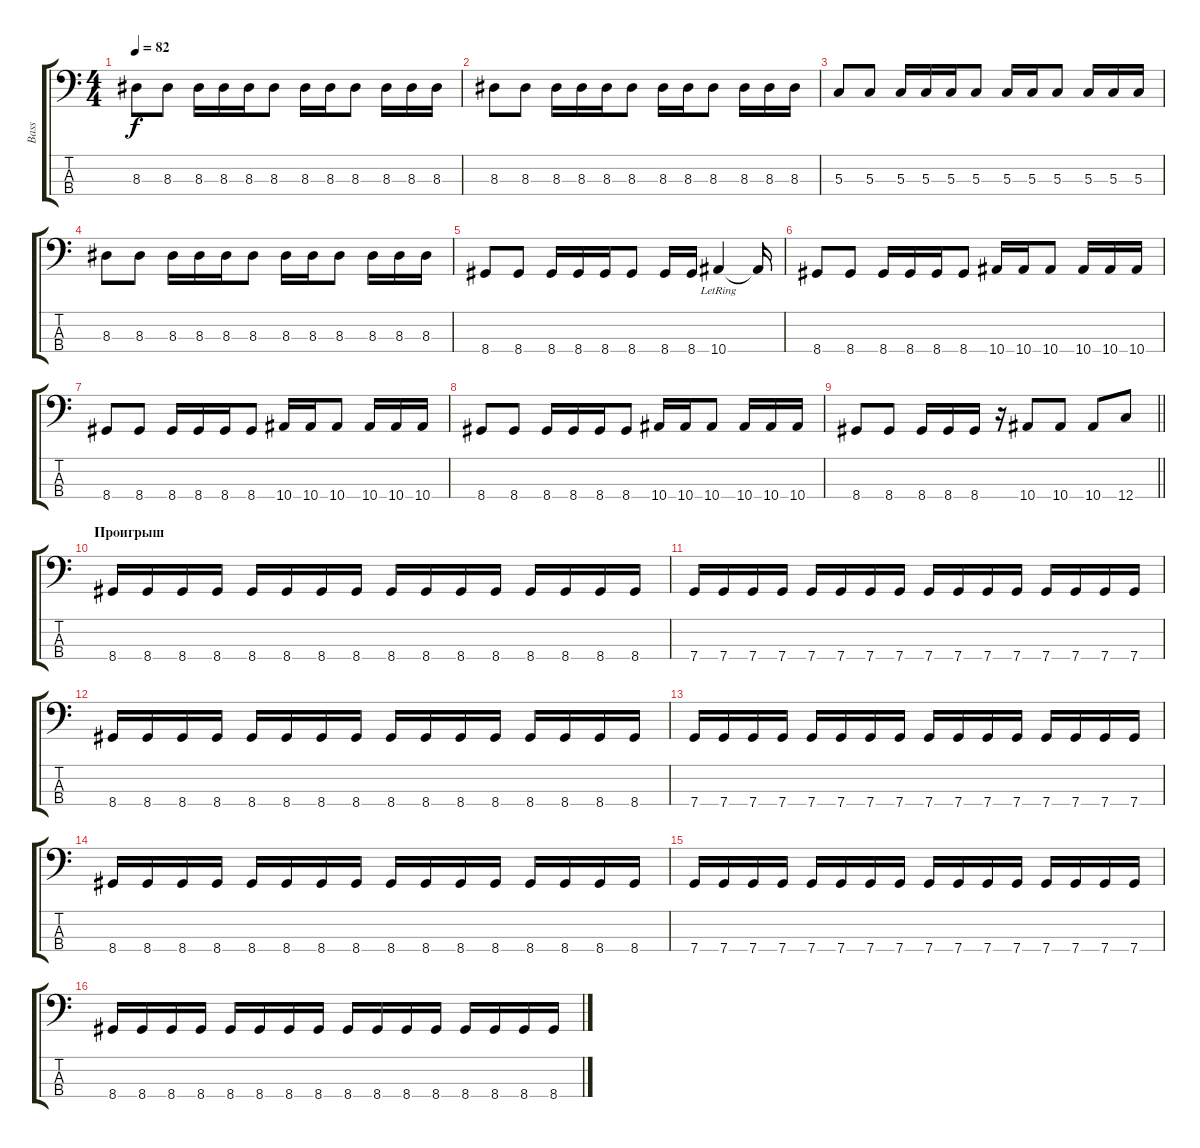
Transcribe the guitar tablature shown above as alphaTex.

\track ("Bass" "Bass") {instrument electricbasspick}
\staff {score tabs}
\tuning (F2 C2 G1 C1) {hide}
\ts (4 4)
\tempo 82
\clef f4
\ks c
8.3.8{dy f} 8.3.8 8.3.16 8.3.16 8.3.16 8.3.8 8.3.16 8.3.16 8.3.8 8.3.16 8.3.16 8.3.16 |
8.3.8 8.3.8 8.3.16 8.3.16 8.3.16 8.3.8 8.3.16 8.3.16 8.3.8 8.3.16 8.3.16 8.3.16 |
5.3.8 5.3.8 5.3.16 5.3.16 5.3.16 5.3.8 5.3.16 5.3.16 5.3.8 5.3.16 5.3.16 5.3.16 |
8.3.8 8.3.8 8.3.16 8.3.16 8.3.16 8.3.8 8.3.16 8.3.16 8.3.8 8.3.16 8.3.16 8.3.16 |
8.4.8 8.4.8 8.4.16 8.4.16 8.4.16 8.4.8 8.4.16 8.4.16 10.4{lr}.4 10.4{t}.16 |
8.4.8 8.4.8 8.4.16 8.4.16 8.4.16 8.4.8 10.4.16 10.4.16 10.4.8 10.4.16 10.4.16 10.4.16 |
8.4.8 8.4.8 8.4.16 8.4.16 8.4.16 8.4.8 10.4.16 10.4.16 10.4.8 10.4.16 10.4.16 10.4.16 |
8.4.8 8.4.8 8.4.16 8.4.16 8.4.16 8.4.8 10.4.16 10.4.16 10.4.8 10.4.16 10.4.16 10.4.16 |
\barLineRight lightlight
8.4.8 8.4.8 8.4.16 8.4.16 8.4.16 r.16 10.4.8 10.4.8 10.4.8 12.4.8 |
\section ("" "Проигрыш")
8.4.16 8.4.16 8.4.16 8.4.16 8.4.16 8.4.16 8.4.16 8.4.16 8.4.16 8.4.16 8.4.16 8.4.16 8.4.16 8.4.16 8.4.16 8.4.16 |
7.4.16 7.4.16 7.4.16 7.4.16 7.4.16 7.4.16 7.4.16 7.4.16 7.4.16 7.4.16 7.4.16 7.4.16 7.4.16 7.4.16 7.4.16 7.4.16 |
8.4.16 8.4.16 8.4.16 8.4.16 8.4.16 8.4.16 8.4.16 8.4.16 8.4.16 8.4.16 8.4.16 8.4.16 8.4.16 8.4.16 8.4.16 8.4.16 |
7.4.16 7.4.16 7.4.16 7.4.16 7.4.16 7.4.16 7.4.16 7.4.16 7.4.16 7.4.16 7.4.16 7.4.16 7.4.16 7.4.16 7.4.16 7.4.16 |
8.4.16 8.4.16 8.4.16 8.4.16 8.4.16 8.4.16 8.4.16 8.4.16 8.4.16 8.4.16 8.4.16 8.4.16 8.4.16 8.4.16 8.4.16 8.4.16 |
7.4.16 7.4.16 7.4.16 7.4.16 7.4.16 7.4.16 7.4.16 7.4.16 7.4.16 7.4.16 7.4.16 7.4.16 7.4.16 7.4.16 7.4.16 7.4.16 |
8.4.16 8.4.16 8.4.16 8.4.16 8.4.16 8.4.16 8.4.16 8.4.16 8.4.16 8.4.16 8.4.16 8.4.16 8.4.16 8.4.16 8.4.16 8.4.16
